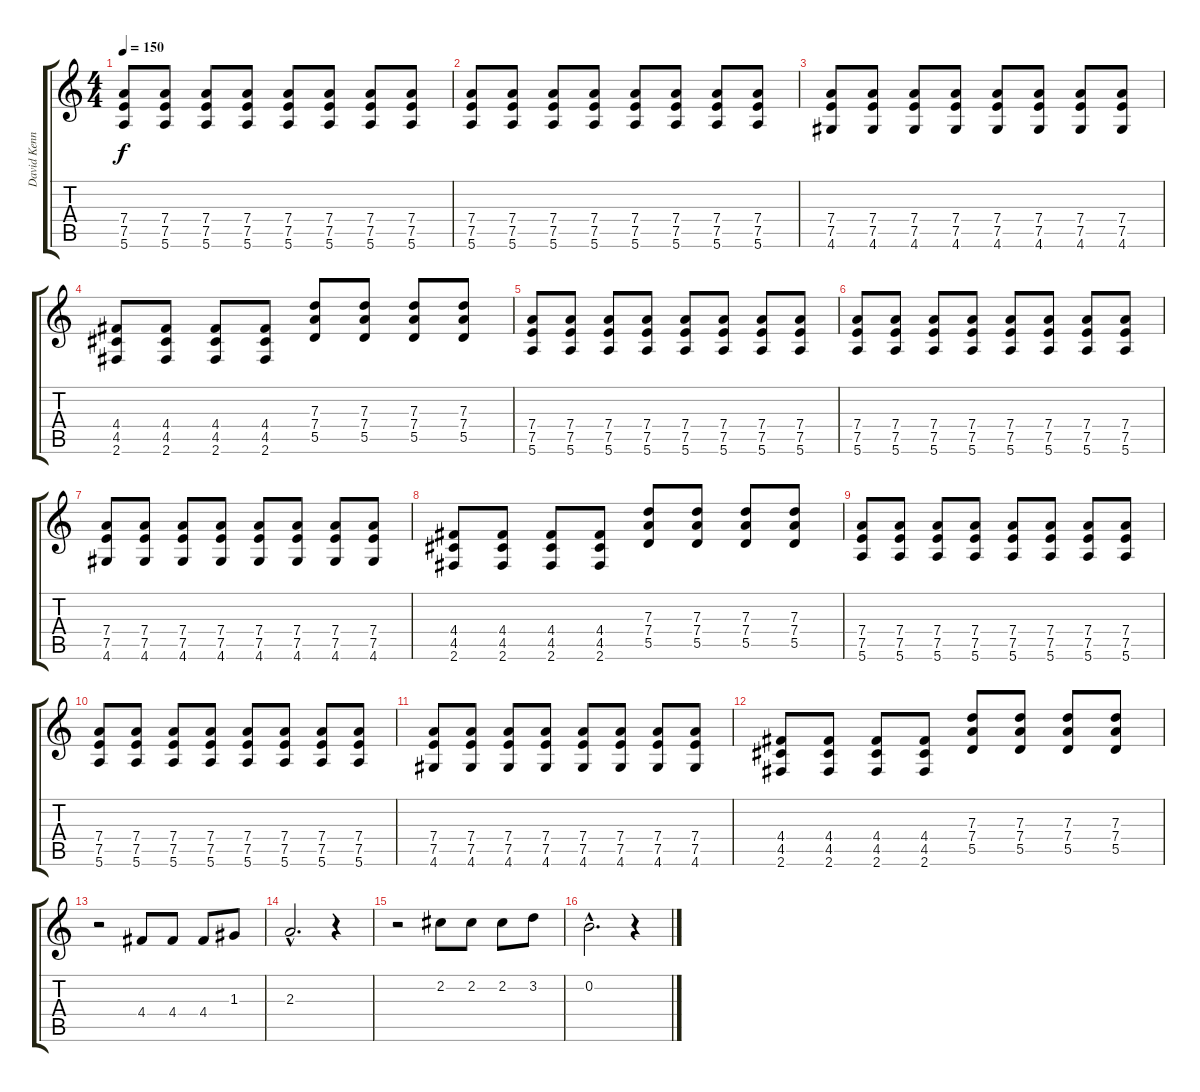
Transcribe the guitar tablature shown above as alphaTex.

\track ("David Kennedy(guitar)" "David Kenn") {instrument distortionguitar}
\staff {score tabs}
\tuning (E4 B3 G3 D3 A2 E2) {hide}
\ts (4 4)
\tempo 150
\clef g2
\ks c
(7.4 7.5 5.6).8{dy f} (7.4 7.5 5.6).8 (7.4 7.5 5.6).8 (7.4 7.5 5.6).8 (7.4 7.5 5.6).8 (7.4 7.5 5.6).8 (7.4 7.5 5.6).8 (7.4 7.5 5.6).8 |
(7.4 7.5 5.6).8 (7.4 7.5 5.6).8 (7.4 7.5 5.6).8 (7.4 7.5 5.6).8 (7.4 7.5 5.6).8 (7.4 7.5 5.6).8 (7.4 7.5 5.6).8 (7.4 7.5 5.6).8 |
(7.4 7.5 4.6).8 (7.4 7.5 4.6).8 (7.4 7.5 4.6).8 (7.4 7.5 4.6).8 (7.4 7.5 4.6).8 (7.4 7.5 4.6).8 (7.4 7.5 4.6).8 (7.4 7.5 4.6).8 |
(4.4 4.5 2.6).8 (4.4 4.5 2.6).8 (4.4 4.5 2.6).8 (4.4 4.5 2.6).8 (7.3 7.4 5.5).8 (7.3 7.4 5.5).8 (7.3 7.4 5.5).8 (7.3 7.4 5.5).8 |
(7.4 7.5 5.6).8 (7.4 7.5 5.6).8 (7.4 7.5 5.6).8 (7.4 7.5 5.6).8 (7.4 7.5 5.6).8 (7.4 7.5 5.6).8 (7.4 7.5 5.6).8 (7.4 7.5 5.6).8 |
(7.4 7.5 5.6).8 (7.4 7.5 5.6).8 (7.4 7.5 5.6).8 (7.4 7.5 5.6).8 (7.4 7.5 5.6).8 (7.4 7.5 5.6).8 (7.4 7.5 5.6).8 (7.4 7.5 5.6).8 |
(7.4 7.5 4.6).8 (7.4 7.5 4.6).8 (7.4 7.5 4.6).8 (7.4 7.5 4.6).8 (7.4 7.5 4.6).8 (7.4 7.5 4.6).8 (7.4 7.5 4.6).8 (7.4 7.5 4.6).8 |
(4.4 4.5 2.6).8 (4.4 4.5 2.6).8 (4.4 4.5 2.6).8 (4.4 4.5 2.6).8 (7.3 7.4 5.5).8 (7.3 7.4 5.5).8 (7.3 7.4 5.5).8 (7.3 7.4 5.5).8 |
(7.4 7.5 5.6).8 (7.4 7.5 5.6).8 (7.4 7.5 5.6).8 (7.4 7.5 5.6).8 (7.4 7.5 5.6).8 (7.4 7.5 5.6).8 (7.4 7.5 5.6).8 (7.4 7.5 5.6).8 |
(7.4 7.5 5.6).8 (7.4 7.5 5.6).8 (7.4 7.5 5.6).8 (7.4 7.5 5.6).8 (7.4 7.5 5.6).8 (7.4 7.5 5.6).8 (7.4 7.5 5.6).8 (7.4 7.5 5.6).8 |
(7.4 7.5 4.6).8 (7.4 7.5 4.6).8 (7.4 7.5 4.6).8 (7.4 7.5 4.6).8 (7.4 7.5 4.6).8 (7.4 7.5 4.6).8 (7.4 7.5 4.6).8 (7.4 7.5 4.6).8 |
(4.4 4.5 2.6).8 (4.4 4.5 2.6).8 (4.4 4.5 2.6).8 (4.4 4.5 2.6).8 (7.3 7.4 5.5).8 (7.3 7.4 5.5).8 (7.3 7.4 5.5).8 (7.3 7.4 5.5).8 |
r.2{volume 7 instrument electricguitarclean} 4.4.8 4.4.8 4.4.8 1.3.8 |
2.3{hac}.2{d} r.4 |
r.2 2.2.8{volume 7 instrument electricguitarclean} 2.2.8 2.2.8 3.2.8 |
0.2{hac}.2{d} r.4
